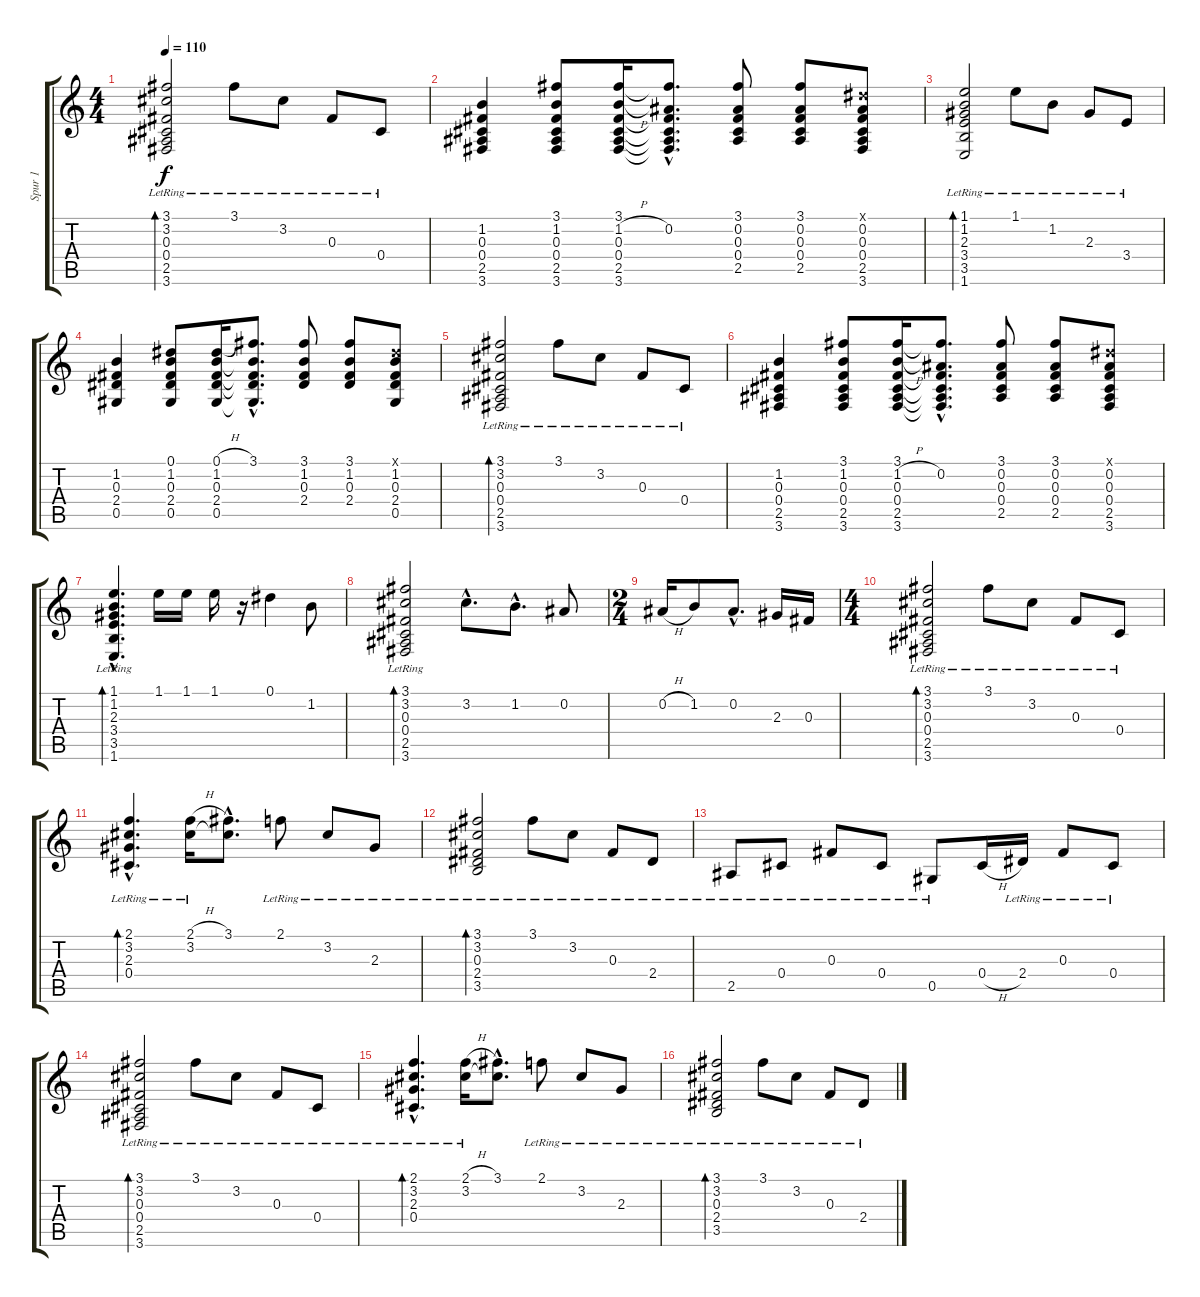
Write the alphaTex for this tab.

\track ("Spur 1" "Spur 1") {instrument acousticguitarnylon}
\staff {score tabs}
\tuning (Eb4 Bb3 Gb3 Db3 Ab2 Eb2) {hide}
\ts (4 4)
\tempo 110
\clef g2
\ks c
(3.1{lr} 3.2{lr} 0.3{lr} 0.4{lr} 2.5{lr} 3.6{lr}).2{bd 120 dy f} 3.1{lr}.8 3.2{lr}.8 0.3{lr}.8 0.4{lr}.8 |
(1.2 0.3 0.4 2.5 3.6).4 (3.1 1.2 0.3 0.4 2.5 3.6).8 (3.1 1.2{h} 0.3 0.4 2.5 3.6).16 (3.1{hac t} 0.2{hac} 0.3{hac t} 0.4{hac t} 2.5{hac t} 3.6{hac t}).8{d} (3.1 0.2 0.3 0.4 2.5).8 (3.1 0.2 0.3 0.4 2.5).8 (0.1{x} 0.2 0.3 0.4 2.5 3.6).8 |
(1.1 1.2{lr} 2.3{lr} 3.4{lr} 3.5{lr} 1.6{lr}).2{bd 120} 1.1{lr}.8 1.2{lr}.8 2.3{lr}.8 3.4{lr}.8 |
(1.2 0.3 2.4 0.5).4 (0.1 1.2 0.3 2.4 0.5).8 (0.1{h} 1.2 0.3 2.4 0.5).16 (3.1{hac} 1.2{hac t} 0.3{hac t} 2.4{hac t} 0.5{hac t}).8{d} (3.1 1.2 0.3 2.4).8 (3.1 1.2 0.3 2.4).8 (0.1{x} 1.2 0.3 2.4 0.5).8 |
(3.1{lr} 3.2{lr} 0.3{lr} 0.4{lr} 2.5{lr} 3.6{lr}).2{bd 120} 3.1{lr}.8 3.2{lr}.8 0.3{lr}.8 0.4{lr}.8 |
(1.2 0.3 0.4 2.5 3.6).4 (3.1 1.2 0.3 0.4 2.5 3.6).8 (3.1 1.2{h} 0.3 0.4 2.5 3.6).16 (3.1{hac t} 0.2{hac} 0.3{hac t} 0.4{hac t} 2.5{hac t} 3.6{hac t}).8{d} (3.1 0.2 0.3 0.4 2.5).8 (3.1 0.2 0.3 0.4 2.5).8 (0.1{x} 0.2 0.3 0.4 2.5 3.6).8 |
(1.1{hac} 1.2{hac lr} 2.3{hac lr} 3.4{hac lr} 3.5{hac lr} 1.6{hac lr}).4{d bd 120} 1.1.16 1.1.16 1.1.16 r.16 0.1.4 1.2.8 |
(3.1{lr} 3.2 0.3{lr} 0.4{lr} 2.5{lr} 3.6{lr}).2{bd 120} 3.2{hac}.8{d} 1.2{hac}.8{d} 0.2.8 |
\ts (2 4)
0.2{h}.16 1.2.8 0.2{hac}.8{d} 2.3.16 0.3.16 |
\ts (4 4)
(3.1{lr} 3.2{lr} 0.3{lr} 0.4{lr} 2.5{lr} 3.6{lr}).2{bd 120} 3.1{lr}.8 3.2{lr}.8 0.3{lr}.8 0.4{lr}.8 |
(2.1{hac lr} 3.2{hac lr} 2.3{hac lr} 0.4{hac lr}).4{d bd 120} (2.1{h} 3.2{lr}).16 (3.1{hac} 3.2{hac t}).8{d} 2.1{lr}.8 3.2{lr}.8 2.3{lr}.8 |
(3.1{lr} 3.2{lr} 0.3{lr} 2.4{lr} 3.5{lr}).2{bd 120} 3.1{lr}.8 3.2{lr}.8 0.3{lr}.8 2.4{lr}.8 |
2.5{lr}.8 0.4{lr}.8 0.3{lr}.8 0.4{lr}.8 0.5{lr}.8 0.4{h}.16 2.4{lr}.16 0.3{lr}.8 0.4{lr}.8 |
(3.1{lr} 3.2{lr} 0.3{lr} 0.4{lr} 2.5{lr} 3.6{lr}).2{bd 120} 3.1{lr}.8 3.2{lr}.8 0.3{lr}.8 0.4{lr}.8 |
(2.1{hac lr} 3.2{hac lr} 2.3{hac lr} 0.4{hac lr}).4{d bd 120} (2.1{h} 3.2{lr}).16 (3.1{hac} 3.2{hac t}).8{d} 2.1{lr}.8 3.2{lr}.8 2.3{lr}.8 |
(3.1{lr} 3.2{lr} 0.3{lr} 2.4{lr} 3.5{lr}).2{bd 120} 3.1{lr}.8 3.2{lr}.8 0.3{lr}.8 2.4{lr}.8
